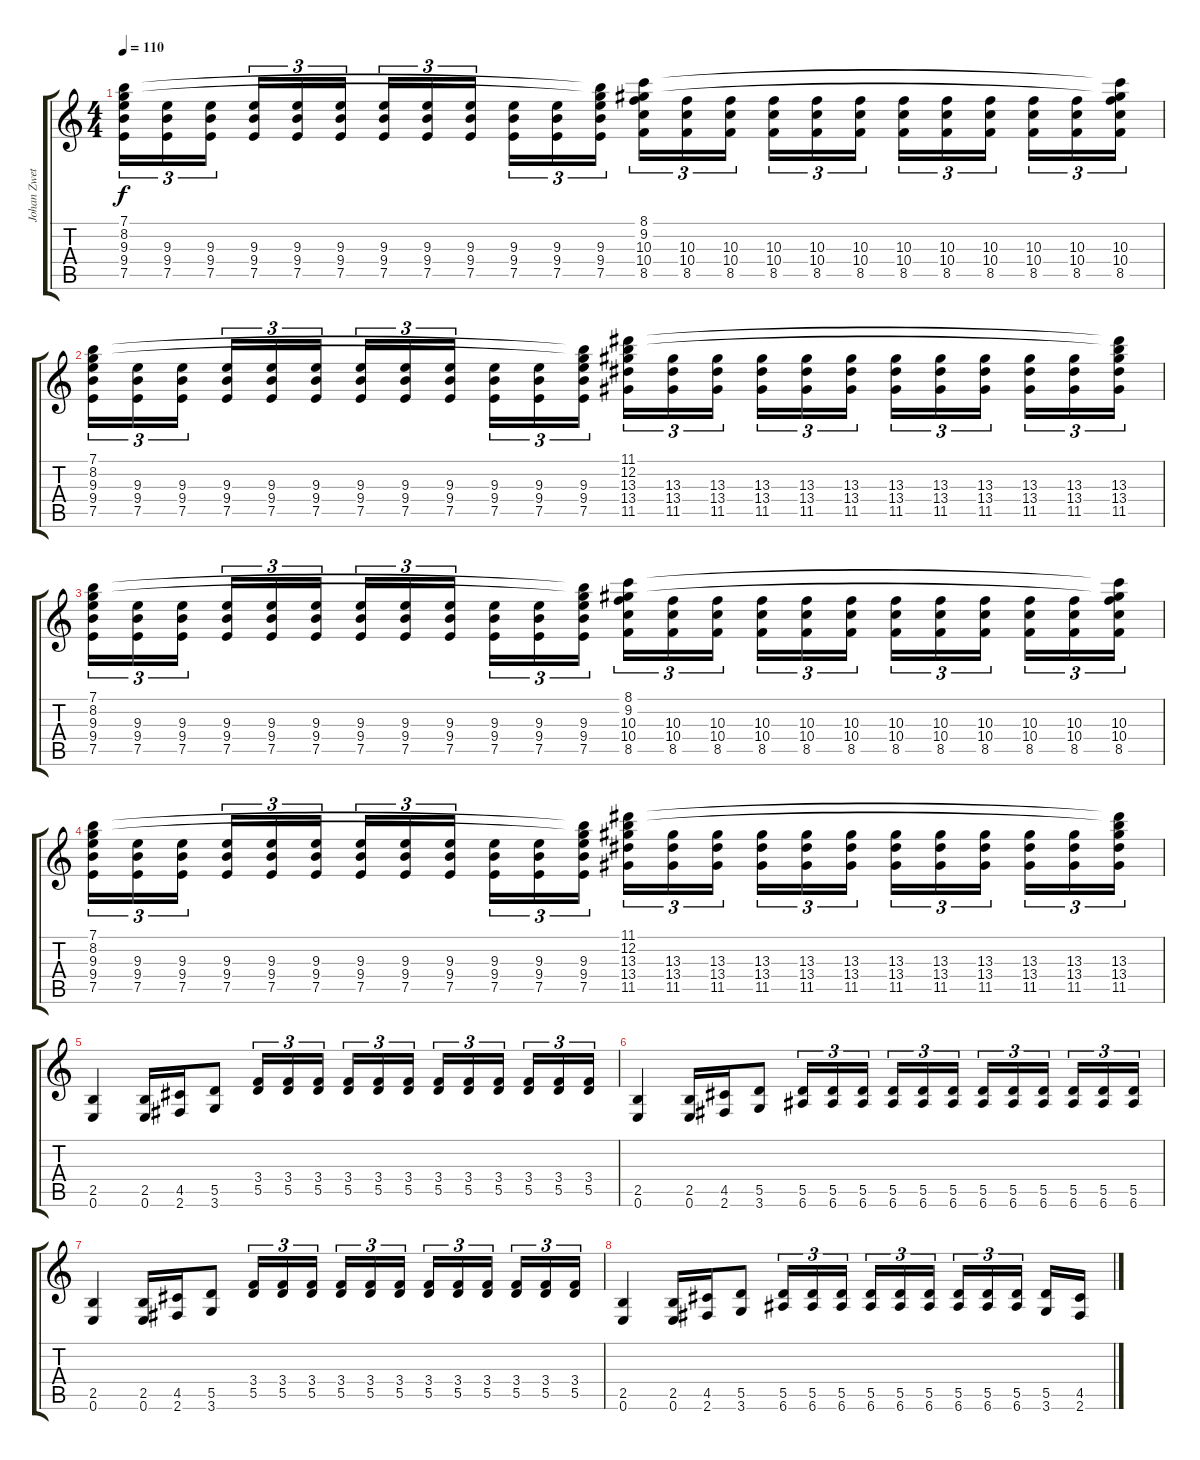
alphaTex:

\track ("Johan Zwetsloot" "Johan Zwet") {instrument overdrivenguitar}
\staff {score tabs}
\tuning (E4 B3 G3 D3 A2 E2) {hide}
\ts (4 4)
\tempo 110
\clef g2
\ks c
(7.1 8.2 9.3 9.4 7.5).16{tu (3 2) dy f} (9.3 9.4 7.5).16{tu (3 2)} (9.3 9.4 7.5).16{tu (3 2) beam splitsecondary} (9.3 9.4 7.5).16{tu (3 2)} (9.3 9.4 7.5).16{tu (3 2)} (9.3 9.4 7.5).16{tu (3 2)} (9.3 9.4 7.5).16{tu (3 2)} (9.3 9.4 7.5).16{tu (3 2)} (9.3 9.4 7.5).16{tu (3 2) beam splitsecondary} (9.3 9.4 7.5).16{tu (3 2)} (9.3 9.4 7.5).16{tu (3 2)} (7.1{t} 8.2{t} 9.3 9.4 7.5).16{tu (3 2)} (8.1 9.2 10.3 10.4 8.5).16{tu (3 2)} (10.3 10.4 8.5).16{tu (3 2)} (10.3 10.4 8.5).16{tu (3 2) beam splitsecondary} (10.3 10.4 8.5).16{tu (3 2)} (10.3 10.4 8.5).16{tu (3 2)} (10.3 10.4 8.5).16{tu (3 2)} (10.3 10.4 8.5).16{tu (3 2)} (10.3 10.4 8.5).16{tu (3 2)} (10.3 10.4 8.5).16{tu (3 2) beam splitsecondary} (10.3 10.4 8.5).16{tu (3 2)} (10.3 10.4 8.5).16{tu (3 2)} (8.1{t} 9.2{t} 10.3 10.4 8.5).16{tu (3 2)} |
(7.1 8.2 9.3 9.4 7.5).16{tu (3 2)} (9.3 9.4 7.5).16{tu (3 2)} (9.3 9.4 7.5).16{tu (3 2) beam splitsecondary} (9.3 9.4 7.5).16{tu (3 2)} (9.3 9.4 7.5).16{tu (3 2)} (9.3 9.4 7.5).16{tu (3 2)} (9.3 9.4 7.5).16{tu (3 2)} (9.3 9.4 7.5).16{tu (3 2)} (9.3 9.4 7.5).16{tu (3 2) beam splitsecondary} (9.3 9.4 7.5).16{tu (3 2)} (9.3 9.4 7.5).16{tu (3 2)} (7.1{t} 8.2{t} 9.3 9.4 7.5).16{tu (3 2)} (11.1 12.2 13.3 13.4 11.5).16{tu (3 2)} (13.3 13.4 11.5).16{tu (3 2)} (13.3 13.4 11.5).16{tu (3 2) beam splitsecondary} (13.3 13.4 11.5).16{tu (3 2)} (13.3 13.4 11.5).16{tu (3 2)} (13.3 13.4 11.5).16{tu (3 2)} (13.3 13.4 11.5).16{tu (3 2)} (13.3 13.4 11.5).16{tu (3 2)} (13.3 13.4 11.5).16{tu (3 2) beam splitsecondary} (13.3 13.4 11.5).16{tu (3 2)} (13.3 13.4 11.5).16{tu (3 2)} (11.1{t} 12.2{t} 13.3 13.4 11.5).16{tu (3 2)} |
(7.1 8.2 9.3 9.4 7.5).16{tu (3 2)} (9.3 9.4 7.5).16{tu (3 2)} (9.3 9.4 7.5).16{tu (3 2) beam splitsecondary} (9.3 9.4 7.5).16{tu (3 2)} (9.3 9.4 7.5).16{tu (3 2)} (9.3 9.4 7.5).16{tu (3 2)} (9.3 9.4 7.5).16{tu (3 2)} (9.3 9.4 7.5).16{tu (3 2)} (9.3 9.4 7.5).16{tu (3 2) beam splitsecondary} (9.3 9.4 7.5).16{tu (3 2)} (9.3 9.4 7.5).16{tu (3 2)} (7.1{t} 8.2{t} 9.3 9.4 7.5).16{tu (3 2)} (8.1 9.2 10.3 10.4 8.5).16{tu (3 2)} (10.3 10.4 8.5).16{tu (3 2)} (10.3 10.4 8.5).16{tu (3 2) beam splitsecondary} (10.3 10.4 8.5).16{tu (3 2)} (10.3 10.4 8.5).16{tu (3 2)} (10.3 10.4 8.5).16{tu (3 2)} (10.3 10.4 8.5).16{tu (3 2)} (10.3 10.4 8.5).16{tu (3 2)} (10.3 10.4 8.5).16{tu (3 2) beam splitsecondary} (10.3 10.4 8.5).16{tu (3 2)} (10.3 10.4 8.5).16{tu (3 2)} (8.1{t} 9.2{t} 10.3 10.4 8.5).16{tu (3 2)} |
(7.1 8.2 9.3 9.4 7.5).16{tu (3 2)} (9.3 9.4 7.5).16{tu (3 2)} (9.3 9.4 7.5).16{tu (3 2) beam splitsecondary} (9.3 9.4 7.5).16{tu (3 2)} (9.3 9.4 7.5).16{tu (3 2)} (9.3 9.4 7.5).16{tu (3 2)} (9.3 9.4 7.5).16{tu (3 2)} (9.3 9.4 7.5).16{tu (3 2)} (9.3 9.4 7.5).16{tu (3 2) beam splitsecondary} (9.3 9.4 7.5).16{tu (3 2)} (9.3 9.4 7.5).16{tu (3 2)} (7.1{t} 8.2{t} 9.3 9.4 7.5).16{tu (3 2)} (11.1 12.2 13.3 13.4 11.5).16{tu (3 2)} (13.3 13.4 11.5).16{tu (3 2)} (13.3 13.4 11.5).16{tu (3 2) beam splitsecondary} (13.3 13.4 11.5).16{tu (3 2)} (13.3 13.4 11.5).16{tu (3 2)} (13.3 13.4 11.5).16{tu (3 2)} (13.3 13.4 11.5).16{tu (3 2)} (13.3 13.4 11.5).16{tu (3 2)} (13.3 13.4 11.5).16{tu (3 2) beam splitsecondary} (13.3 13.4 11.5).16{tu (3 2)} (13.3 13.4 11.5).16{tu (3 2)} (11.1{t} 12.2{t} 13.3 13.4 11.5).16{tu (3 2)} |
(2.5 0.6).4 (2.5 0.6).16 (4.5 2.6).16 (5.5 3.6).8 (3.4 5.5).16{tu (3 2)} (3.4 5.5).16{tu (3 2)} (3.4 5.5).16{tu (3 2) beam splitsecondary} (3.4 5.5).16{tu (3 2)} (3.4 5.5).16{tu (3 2)} (3.4 5.5).16{tu (3 2)} (3.4 5.5).16{tu (3 2)} (3.4 5.5).16{tu (3 2)} (3.4 5.5).16{tu (3 2) beam splitsecondary} (3.4 5.5).16{tu (3 2)} (3.4 5.5).16{tu (3 2)} (3.4 5.5).16{tu (3 2)} |
(2.5 0.6).4 (2.5 0.6).16 (4.5 2.6).16 (5.5 3.6).8 (5.5 6.6).16{tu (3 2)} (5.5 6.6).16{tu (3 2)} (5.5 6.6).16{tu (3 2) beam splitsecondary} (5.5 6.6).16{tu (3 2)} (5.5 6.6).16{tu (3 2)} (5.5 6.6).16{tu (3 2)} (5.5 6.6).16{tu (3 2)} (5.5 6.6).16{tu (3 2)} (5.5 6.6).16{tu (3 2) beam splitsecondary} (5.5 6.6).16{tu (3 2)} (5.5 6.6).16{tu (3 2)} (5.5 6.6).16{tu (3 2)} |
(2.5 0.6).4 (2.5 0.6).16 (4.5 2.6).16 (5.5 3.6).8 (3.4 5.5).16{tu (3 2)} (3.4 5.5).16{tu (3 2)} (3.4 5.5).16{tu (3 2) beam splitsecondary} (3.4 5.5).16{tu (3 2)} (3.4 5.5).16{tu (3 2)} (3.4 5.5).16{tu (3 2)} (3.4 5.5).16{tu (3 2)} (3.4 5.5).16{tu (3 2)} (3.4 5.5).16{tu (3 2) beam splitsecondary} (3.4 5.5).16{tu (3 2)} (3.4 5.5).16{tu (3 2)} (3.4 5.5).16{tu (3 2)} |
(2.5 0.6).4 (2.5 0.6).16 (4.5 2.6).16 (5.5 3.6).8 (5.5 6.6).16{tu (3 2)} (5.5 6.6).16{tu (3 2)} (5.5 6.6).16{tu (3 2) beam splitsecondary} (5.5 6.6).16{tu (3 2)} (5.5 6.6).16{tu (3 2)} (5.5 6.6).16{tu (3 2)} (5.5 6.6).16{tu (3 2)} (5.5 6.6).16{tu (3 2)} (5.5 6.6).16{tu (3 2) beam splitsecondary} (5.5 3.6).16 (4.5 2.6).16
